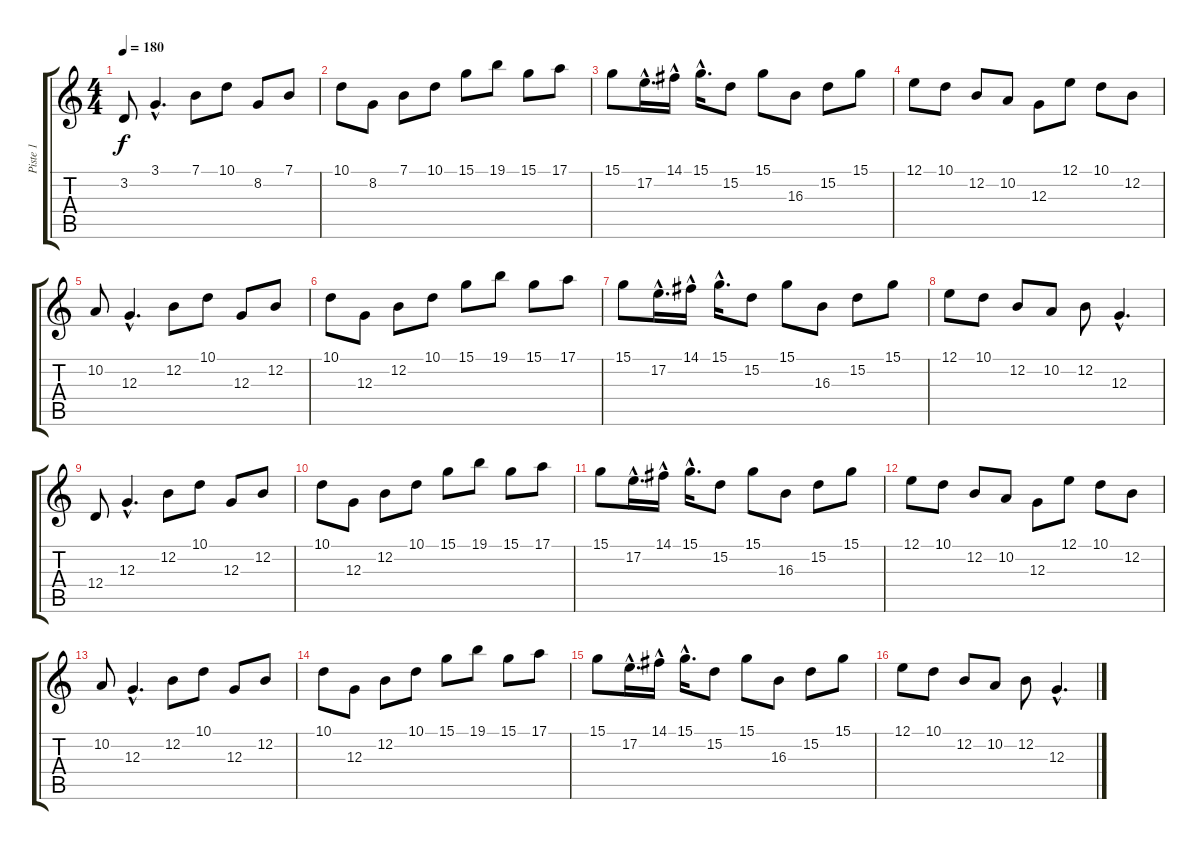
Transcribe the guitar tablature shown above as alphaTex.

\track ("Piste 1" "Piste 1") {instrument accordion}
\staff {score tabs}
\tuning (E4 B3 G3 D3 A2 E2) {hide}
\ts (4 4)
\tempo 180
\clef g2
\ks c
3.2.8{dy f instrument accordion} 3.1{hac}.4{d} 7.1.8 10.1.8 8.2.8 7.1.8 |
10.1.8 8.2.8 7.1.8 10.1.8 15.1.8 19.1.8 15.1.8 17.1.8 |
15.1.8 17.2{hac}.16{d} 14.1{hac}.16 15.1{hac}.16{d} 15.2.8 15.1.8 16.3.8 15.2.8 15.1.8 |
12.1.8 10.1.8 12.2.8 10.2.8 12.3.8 12.1.8 10.1.8 12.2.8 |
10.2.8 12.3{hac}.4{d} 12.2.8 10.1.8 12.3.8 12.2.8 |
10.1.8 12.3.8 12.2.8 10.1.8 15.1.8 19.1.8 15.1.8 17.1.8 |
15.1.8 17.2{hac}.16{d} 14.1{hac}.16 15.1{hac}.16{d} 15.2.8 15.1.8 16.3.8 15.2.8 15.1.8 |
12.1.8 10.1.8 12.2.8 10.2.8 12.2.8 12.3{hac}.4{d} |
12.4.8 12.3{hac}.4{d} 12.2.8 10.1.8 12.3.8 12.2.8 |
10.1.8 12.3.8 12.2.8 10.1.8 15.1.8 19.1.8 15.1.8 17.1.8 |
15.1.8 17.2{hac}.16{d} 14.1{hac}.16 15.1{hac}.16{d} 15.2.8 15.1.8 16.3.8 15.2.8 15.1.8 |
12.1.8 10.1.8 12.2.8 10.2.8 12.3.8 12.1.8 10.1.8 12.2.8 |
10.2.8 12.3{hac}.4{d} 12.2.8 10.1.8 12.3.8 12.2.8 |
10.1.8 12.3.8 12.2.8 10.1.8 15.1.8 19.1.8 15.1.8 17.1.8 |
15.1.8 17.2{hac}.16{d} 14.1{hac}.16 15.1{hac}.16{d} 15.2.8 15.1.8 16.3.8 15.2.8 15.1.8 |
12.1.8 10.1.8 12.2.8 10.2.8 12.2.8 12.3{hac}.4{d}
